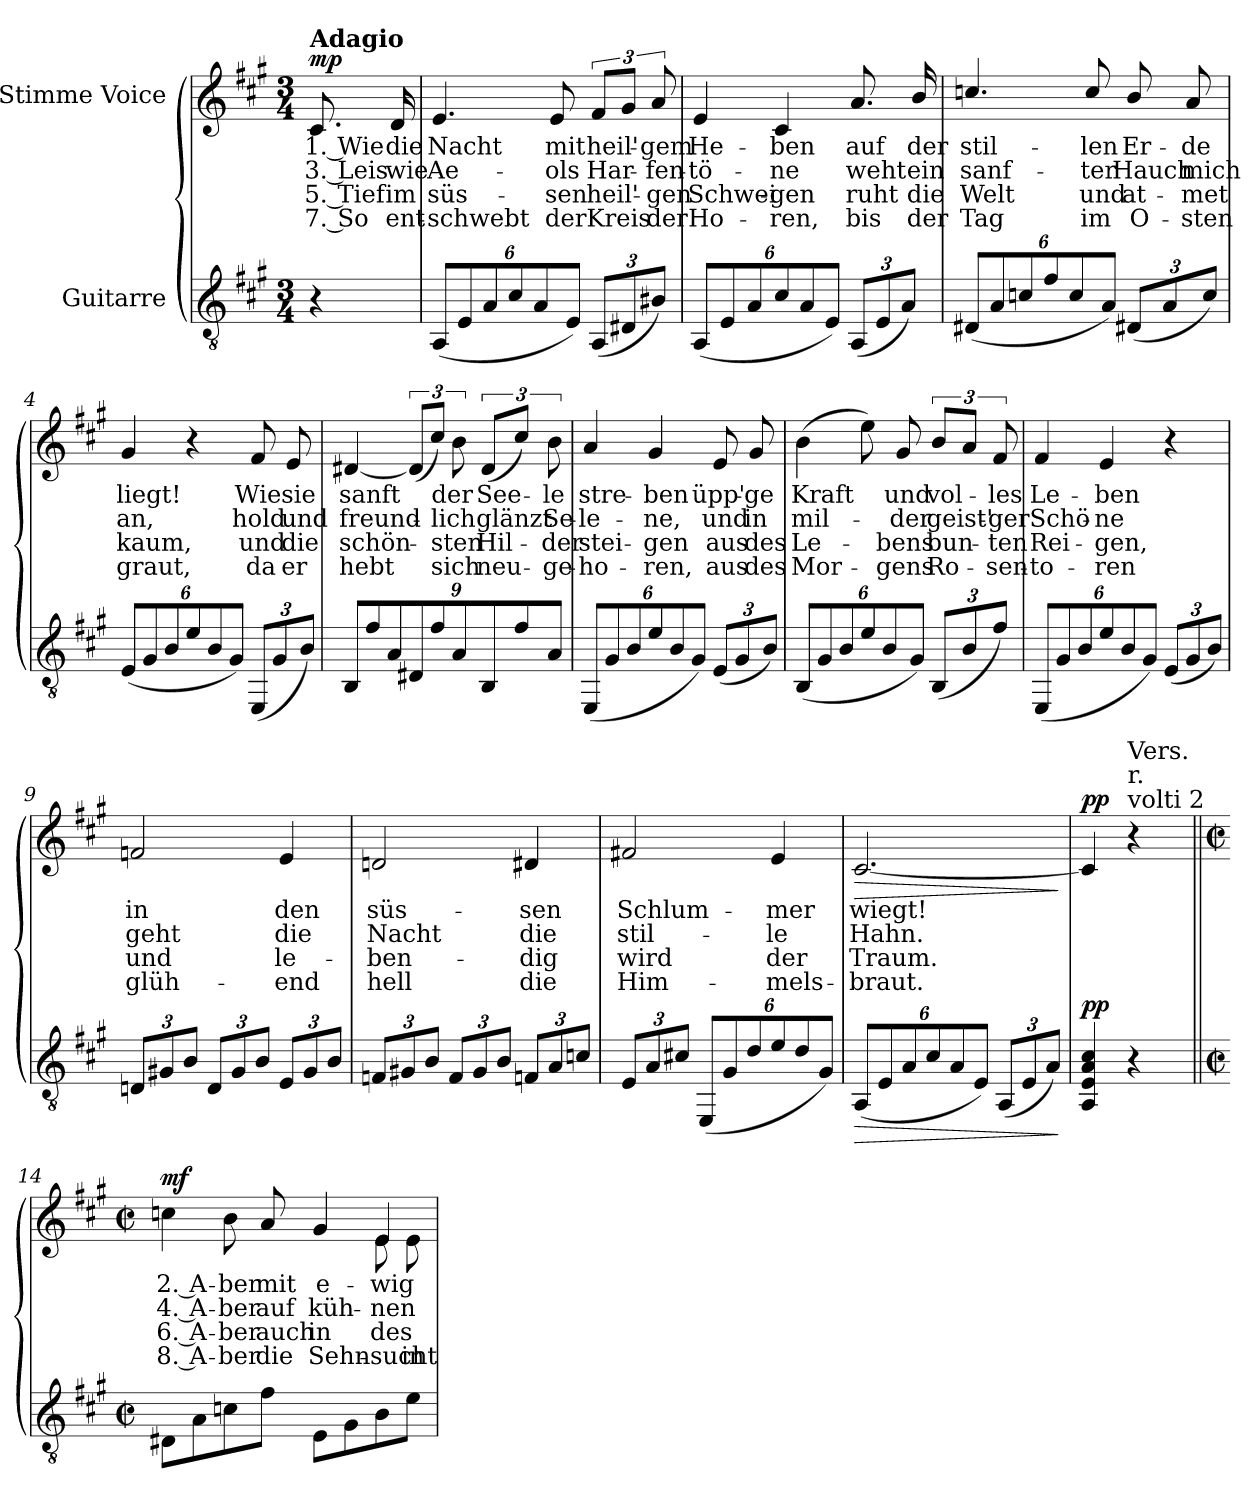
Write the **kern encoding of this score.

**kern	**dynam	**kern	**text	**text	**text	**text	**dynam
*part2	*part2	*part1	*part1	*part1	*part1	*part1	*part1
*staff2	*staff2	*staff1	*staff1	*staff1	*staff1	*staff1	*staff1
*I"Guitarre	*	*I"Stimme Voice	*	*	*	*	*
*clefGv2	*	*clefG2	*	*	*	*	*
*k[f#c#g#]	*	*k[f#c#g#]	*	*	*	*	*
*M3/4	*	*M3/4	*	*	*	*	*
=	=	=	=	=	=	=	=
!	!	!LO:TX:a:B:t=Adagio	!	!	!	!	!
!	!	!	!LO:LY:b	!LO:LY:b	!LO:LY:b	!LO:LY:b	!LO:DY:a
4r	.	8.c#/	1. Wie	3. Leis	5. Tief	7. So	mp
!	!	!	!LO:LY:b	!LO:LY:b	!LO:LY:b	!LO:LY:b	!
.	.	16d/	die	wie	im	ent-	.
=1	=1	=1	=1	=1	=1	=1	=1
*Xbrackettup	*	*	*	*	*	*	*
!	!	!	!LO:LY:b	!LO:LY:b	!LO:LY:b	!LO:LY:b	!
(<12AA/L	.	4.e/	Nacht	Ae-	süs-	-schwebt	.
12E/	.	.	.	.	.	.	.
12A/	.	.	.	.	.	.	.
12c#/	.	.	.	.	.	.	.
12A/	.	.	.	.	.	.	.
!	!	!	!LO:LY:b	!LO:LY:b	!LO:LY:b	!LO:LY:b	!
.	.	8e/	mit	-ols	-sen	der	.
12E/J)	.	.	.	.	.	.	.
!	!	!	!LO:LY:b	!LO:LY:b	!LO:LY:b	!LO:LY:b	!
(<12AA/L	.	12f#/L	heil'-	Har-	heil'-	Kreis	.
12D#X/	.	12g#/J	.	.	.	.	.
!	!	!	!LO:LY:b	!LO:LY:b	!LO:LY:b	!LO:LY:b	!
12B#X/J)	.	12a/	-gem	-fen-	-gen	der	.
=2	=2	=2	=2	=2	=2	=2	=2
!	!	!	!LO:LY:b	!LO:LY:b	!LO:LY:b	!LO:LY:b	!
(<12AA/L	.	4e/	He-	-tö-	Schwei-	Ho-	.
12E/	.	.	.	.	.	.	.
12A/	.	.	.	.	.	.	.
!	!	!	!LO:LY:b	!LO:LY:b	!LO:LY:b	!LO:LY:b	!
12c#/	.	4c#/	-ben	-ne	-gen	-ren,	.
12A/	.	.	.	.	.	.	.
12E/J)	.	.	.	.	.	.	.
!	!	!	!LO:LY:b	!LO:LY:b	!LO:LY:b	!LO:LY:b	!
(<12AA/L	.	8.a/	auf	weht	ruht	bis	.
12E/	.	.	.	.	.	.	.
12A/J)	.	.	.	.	.	.	.
!	!	!	!LO:LY:b	!LO:LY:b	!LO:LY:b	!LO:LY:b	!
.	.	16b/	der	ein	die	der	.
=3	=3	=3	=3	=3	=3	=3	=3
!	!	!	!LO:LY:b	!LO:LY:b	!LO:LY:b	!LO:LY:b	!
(<12D#X/L	.	4.ccn/	stil-	sanf-	Welt	Tag	.
12A/	.	.	.	.	.	.	.
12cn/	.	.	.	.	.	.	.
12f#/	.	.	.	.	.	.	.
12c/	.	.	.	.	.	.	.
!	!	!	!LO:LY:b	!LO:LY:b	!LO:LY:b	!LO:LY:b	!
.	.	8cc/	-len	-ter	und	im	.
12A/J)	.	.	.	.	.	.	.
!	!	!	!LO:LY:b	!LO:LY:b	!LO:LY:b	!LO:LY:b	!
(<12D#X/L	.	8b/	Er-	Hauch	at-	O-	.
12A/	.	.	.	.	.	.	.
!	!	!	!LO:LY:b	!LO:LY:b	!LO:LY:b	!LO:LY:b	!
.	.	8a/	-de	mich	-met	-sten	.
12c/J)	.	.	.	.	.	.	.
=4	=4	=4	=4	=4	=4	=4	=4
!	!	!	!LO:LY:b	!LO:LY:b	!LO:LY:b	!LO:LY:b	!
(<12E/L	.	4g#/	liegt!	an,	kaum,	graut,	.
12G#/	.	.	.	.	.	.	.
12B/	.	.	.	.	.	.	.
12e/	.	4r	.	.	.	.	.
12B/	.	.	.	.	.	.	.
12G#/J)	.	.	.	.	.	.	.
!	!	!	!LO:LY:b	!LO:LY:b	!LO:LY:b	!LO:LY:b	!
(<12EE/L	.	8f#/	Wie	hold	und	da	.
12G#/	.	.	.	.	.	.	.
!	!	!	!LO:LY:b	!LO:LY:b	!LO:LY:b	!LO:LY:b	!
.	.	8e/	sie	und	die	er	.
12B/J)	.	.	.	.	.	.	.
!!LO:LB:g=z
=5	=5	=5	=5	=5	=5	=5	=5
!	!	!	!LO:LY:b	!LO:LY:b	!LO:LY:b	!LO:LY:b	!
12BB/L	.	[4d#X/	sanft	freund-	schön-	hebt	.
12f#/	.	.	.	.	.	.	.
12A/	.	.	.	.	.	.	.
12D#X/	.	(<12d#/L]	.	.	.	.	.
12f#/	.	12cc#/J)	.	.	.	.	.
!	!	!	!LO:LY:b	!LO:LY:b	!LO:LY:b	!LO:LY:b	!
12A/	.	12b\	der	-lich	-sten	sich	.
!	!	!	!LO:LY:b	!LO:LY:b	!LO:LY:b	!LO:LY:b	!
12BB/	.	(<12d#/L	See-	glänzt	Hil-	neu-	.
12f#/	.	12cc#/J)	.	.	.	.	.
!	!	!	!LO:LY:b	!LO:LY:b	!LO:LY:b	!LO:LY:b	!
12A/J	.	12b\	-le	Se-	-der	-ge-	.
=6	=6	=6	=6	=6	=6	=6	=6
!	!	!	!LO:LY:b	!LO:LY:b	!LO:LY:b	!LO:LY:b	!
(<12EE/L	.	4a/	stre-	-le-	stei-	-ho-	.
12G#/	.	.	.	.	.	.	.
12B/	.	.	.	.	.	.	.
!	!	!	!LO:LY:b	!LO:LY:b	!LO:LY:b	!LO:LY:b	!
12e/	.	4g#/	-ben	-ne,	-gen	-ren,	.
12B/	.	.	.	.	.	.	.
12G#/J)	.	.	.	.	.	.	.
!	!	!	!LO:LY:b	!LO:LY:b	!LO:LY:b	!LO:LY:b	!
(<12E/L	.	8e/	üpp'-	und	aus	aus	.
12G#/	.	.	.	.	.	.	.
!	!	!	!LO:LY:b	!LO:LY:b	!LO:LY:b	!LO:LY:b	!
.	.	8g#/	-ge	in	des	des	.
12B/J)	.	.	.	.	.	.	.
=7	=7	=7	=7	=7	=7	=7	=7
!	!	!	!LO:LY:b	!LO:LY:b	!LO:LY:b	!LO:LY:b	!
(<12BB/L	.	(>4b\	Kraft	mil-	Le-	Mor-	.
12G#/	.	.	.	.	.	.	.
12B/	.	.	.	.	.	.	.
12e/	.	8ee\)	.	.	.	.	.
12B/	.	.	.	.	.	.	.
!	!	!	!LO:LY:b	!LO:LY:b	!LO:LY:b	!LO:LY:b	!
.	.	8g#/	und	-der	-bens	-gens	.
12G#/J)	.	.	.	.	.	.	.
!	!	!	!LO:LY:b	!LO:LY:b	!LO:LY:b	!LO:LY:b	!
(<12BB/L	.	12b/L	vol-	geist'-	bun-	Ro-	.
12B/	.	12a/J	.	.	.	.	.
!	!	!	!LO:LY:b	!LO:LY:b	!LO:LY:b	!LO:LY:b	!
12f#/J)	.	12f#/	-les	-ger	-ten	-sen-	.
=8	=8	=8	=8	=8	=8	=8	=8
!	!	!	!LO:LY:b	!LO:LY:b	!LO:LY:b	!LO:LY:b	!
(<12EE/L	.	4f#/	Le-	Schö-	Rei-	-to-	.
12G#/	.	.	.	.	.	.	.
12B/	.	.	.	.	.	.	.
!	!	!	!LO:LY:b	!LO:LY:b	!LO:LY:b	!LO:LY:b	!
12e/	.	4e/	-ben	-ne	-gen,	-ren	.
12B/	.	.	.	.	.	.	.
12G#/J)	.	.	.	.	.	.	.
(<12E/L	.	4r	.	.	.	.	.
12G#/	.	.	.	.	.	.	.
12B/J)	.	.	.	.	.	.	.
!!LO:LB:g=z
=9	=9	=9	=9	=9	=9	=9	=9
!	!	!	!LO:LY:b	!LO:LY:b	!LO:LY:b	!LO:LY:b	!
12Dn/L	.	2fn/	in	geht	und	glüh-	.
12G#X/	.	.	.	.	.	.	.
12B/J	.	.	.	.	.	.	.
12D/L	.	.	.	.	.	.	.
12G#/	.	.	.	.	.	.	.
12B/J	.	.	.	.	.	.	.
!	!	!	!LO:LY:b	!LO:LY:b	!LO:LY:b	!LO:LY:b	!
12E/L	.	4e/	den	die	le-	-end	.
12G#/	.	.	.	.	.	.	.
12B/J	.	.	.	.	.	.	.
=10	=10	=10	=10	=10	=10	=10	=10
!	!	!	!LO:LY:b	!LO:LY:b	!LO:LY:b	!LO:LY:b	!
12Fn/L	.	2dn/	süs-	Nacht	-ben-	hell	.
12G#X/	.	.	.	.	.	.	.
12B/J	.	.	.	.	.	.	.
12F/L	.	.	.	.	.	.	.
12G#/	.	.	.	.	.	.	.
12B/J	.	.	.	.	.	.	.
!	!	!	!LO:LY:b	!LO:LY:b	!LO:LY:b	!LO:LY:b	!
12Fn/L	.	4d#X/	-sen	die	-dig	die	.
12A/	.	.	.	.	.	.	.
12cn/J	.	.	.	.	.	.	.
=11	=11	=11	=11	=11	=11	=11	=11
!	!	!	!LO:LY:b	!LO:LY:b	!LO:LY:b	!LO:LY:b	!
12E/L	.	2f#X/	Schlum-	stil-	wird	Him-	.
12A/	.	.	.	.	.	.	.
12c#X/J	.	.	.	.	.	.	.
(<12EE/L	.	.	.	.	.	.	.
12G#/	.	.	.	.	.	.	.
12d/	.	.	.	.	.	.	.
!	!	!	!LO:LY:b	!LO:LY:b	!LO:LY:b	!LO:LY:b	!
12e/	.	4e/	-mer	-le	der	-mels-	.
12d/	.	.	.	.	.	.	.
12G#/J)	.	.	.	.	.	.	.
=12	=12	=12	=12	=12	=12	=12	=12
*	*	*MM68	*	*	*	*	*
!	!	!LO:TX:a:t=morendo	!	!	!	!	!
!	!LO:HP:b	!	!LO:LY:b	!LO:LY:b	!LO:LY:b	!LO:LY:b	!LO:HP:b
*	*	*^	*	*	*	*	*
*	*	*	*^	*	*	*	*	*
(<12AA/L	>	[2.c#/	4ryy	2ryy	wiegt!	Hahn.	Traum.	-braut.	>
12E/	.	.	.	.	.	.	.	.	.
12A/	.	.	.	.	.	.	.	.	.
*	*	*MM65	*	*	*	*	*	*	*
12c#/	.	.	2ryy	.	.	.	.	.	.
12A/	.	.	.	.	.	.	.	.	.
12E/J)	.	.	.	.	.	.	.	.	.
*	*	*MM60	*	*	*	*	*	*	*
(<12AA/L	.	.	.	4ryy	.	.	.	.	.
12E/	.	.	.	.	.	.	.	.	.
12A/J)	.	.	.	.	.	.	.	.	.
.	]	.	.	.	.	.	.	.	]
=13	=13	=13	=13	=13	=13	=13	=13	=13	=13
!	!LO:DY:a	!	!	!	!	!	!	!	!LO:DY:a
*	*	*v	*v	*v	*	*	*	*	*
4AA/ 4E/ 4A/ 4c#/	pp	4c#/]	.	.	.	.	pp
!	!	!LO:TX:a:t=volti 2	!	!	!	!	!
!	!	!LO:TX:a:t=r.	!	!	!	!	!
!	!	!LO:TX:a:t=Vers.	!	!	!	!	!
4r	.	4r	.	.	.	.	.
!!LO:PB:g=z
=14||	=14||	=14||	=14||	=14||	=14||	=14||	=14||
*M2/2	*	*M2/2	*	*	*	*	*
*met(c|)	*	*met(c|)	*	*	*	*	*
!	!	!LO:TX:a:B:t=Allegro vivace	!	!	!	!	!
!	!	!	!LO:LY:b	!LO:LY:b	!LO:LY:b	!LO:LY:b	!LO:DY:b
*	*	*^	*	*	*	*	*
8D#X\L	.	4ccn\	2rcyy	2. A-	4. A-	6. A-	8. A-	mf
8A\	.	.	.	.	.	.	.	.
!	!	!	!	!LO:LY:b	!LO:LY:b	!LO:LY:b	!LO:LY:b	!
8cn\	.	8b\	.	-ber	-ber	-ber	-ber	.
!	!	!	!	!LO:LY:b	!LO:LY:b	!LO:LY:b	!LO:LY:b	!
8f#\J	.	8a/	.	mit	auf	auch	die	.
!	!	!	!	!LO:LY:b	!LO:LY:b	!LO:LY:b	!LO:LY:b	!
8E\L	.	4g#/	4rcyy	e-	küh-	in	Sehn-	.
8G#\	.	.	.	.	.	.	.	.
!	!	!	!	!LO:LY:b	!LO:LY:b	!LO:LY:b	!LO:LY:b	!
8B\	.	4e/	8e\	-wig	-nen	des	-sucht	.
!	!	!	!	!	!	!	!LO:LY:b	!
8e\J	.	.	8e\	.	.	.	in	.
*	*	*v	*v	*	*	*	*	*
=	=	=	=	=	=	=	=
*-	*-	*-	*-	*-	*-	*-	*-
